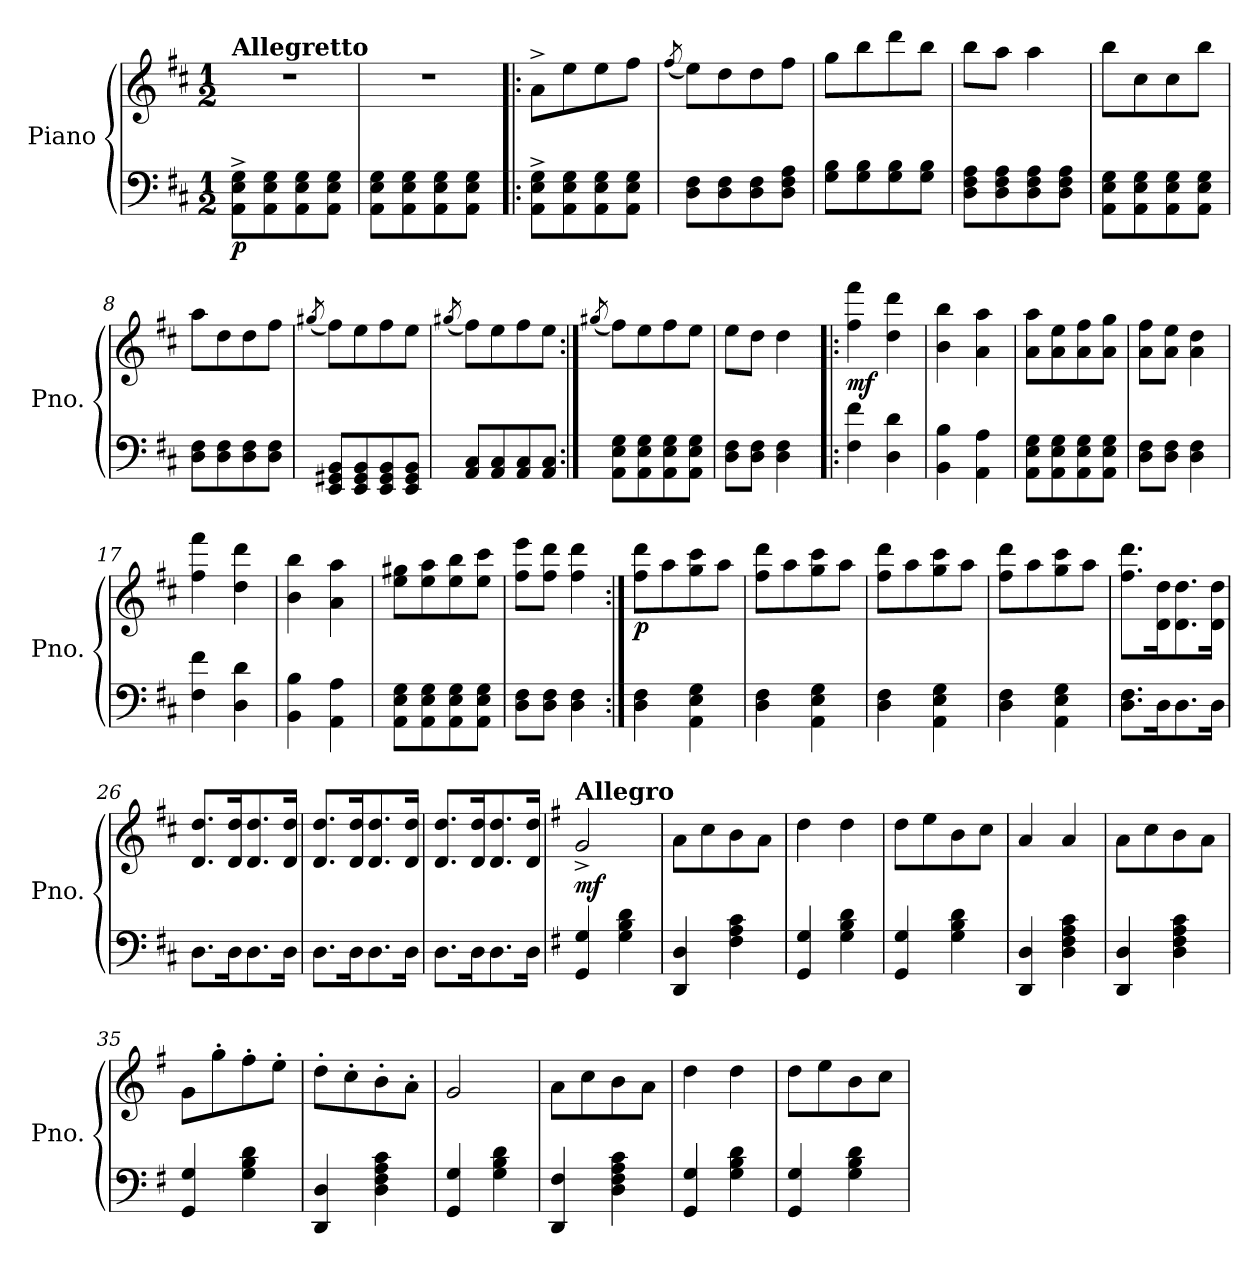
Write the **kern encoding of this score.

**kern	**kern	**dynam
*part1	*part1	*part1
*staff2	*staff1	*staff1/2
*I"Piano	*	*
*I'Pno.	*	*
*clefF4	*clefG2	*
*k[f#c#]	*k[f#c#]	*
*M1/2	*M1/2	*
=1	=1	=1
!	!LO:TX:a:B:t=Allegretto	!
!	!	!LO:DY:b=2
8AA\^ 8E\^ 8G\^L	2r	p
8AA\ 8E\ 8G\	.	.
8AA\ 8E\ 8G\	.	.
8AA\ 8E\ 8G\J	.	.
=2	=2	=2
8AA\ 8E\ 8G\L	2r	.
8AA\ 8E\ 8G\	.	.
8AA\ 8E\ 8G\	.	.
8AA\ 8E\ 8G\J	.	.
=3!|:	=3!|:	=3!|:
8AA\^ 8E\^ 8G\^L	8a^\L	.
8AA\ 8E\ 8G\	8ee\	.
8AA\ 8E\ 8G\	8ee\	.
8AA\ 8E\ 8G\J	8ff#\J	.
=4	=4	=4
.	(<8qff#/	.
8D\ 8F#\L	8ee\L)	.
8D\ 8F#\	8dd\	.
8D\ 8F#\	8dd\	.
8D\ 8F#\ 8A\J	8ff#\J	.
=5	=5	=5
8G\ 8B\L	8gg\L	.
8G\ 8B\	8bb\	.
8G\ 8B\	8ddd\	.
8G\ 8B\J	8bb\J	.
=6	=6	=6
8D\ 8F#\ 8A\L	8bb\L	.
8D\ 8F#\ 8A\	8aa\J	.
8D\ 8F#\ 8A\	4aa\	.
8D\ 8F#\ 8A\J	.	.
=7	=7	=7
8AA\ 8E\ 8G\L	8bb\L	.
8AA\ 8E\ 8G\	8cc#\	.
8AA\ 8E\ 8G\	8cc#\	.
8AA\ 8E\ 8G\J	8bb\J	.
=8	=8	=8
8D\ 8F#\L	8aa\L	.
8D\ 8F#\	8dd\	.
8D\ 8F#\	8dd\	.
8D\ 8F#\J	8ff#\J	.
!!LO:LB:g=z
=9	=9	=9
.	(<8qgg#X/	.
8EE/ 8GG#X/ 8BB/L	8ff#\L)	.
8EE/ 8GG#/ 8BB/	8ee\	.
8EE/ 8GG#/ 8BB/	8ff#\	.
8EE/ 8GG#/ 8BB/J	8ee\J	.
=10	=10	=10
.	(<8qgg#X/	.
8AA/ 8C#/L	8ff#\L)	.
8AA/ 8C#/	8ee\	.
8AA/ 8C#/	8ff#\	.
8AA/ 8C#/J	8ee\J	.
=11:|!	=11:|!	=11:|!
.	(<8qgg#X/	.
8AA\ 8E\ 8G\L	8ff#\L)	.
8AA\ 8E\ 8G\	8ee\	.
8AA\ 8E\ 8G\	8ff#\	.
8AA\ 8E\ 8G\J	8ee\J	.
=12	=12	=12
8D\ 8F#\L	8ee\L	.
8D\ 8F#\J	8dd\J	.
4D\ 4F#\	4dd\	.
=13!|:	=13!|:	=13!|:
!	!	!LO:DY:b
4F#\ 4f#\	4ff#\ 4fff#\	mf
4D\ 4d\	4dd\ 4ddd\	.
=14	=14	=14
4BB\ 4B\	4b\ 4bb\	.
4AA\ 4A\	4a\ 4aa\	.
=15	=15	=15
8AA\ 8E\ 8G\L	8a\ 8aa\L	.
8AA\ 8E\ 8G\	8a\ 8ee\	.
8AA\ 8E\ 8G\	8a\ 8ff#\	.
8AA\ 8E\ 8G\J	8a\ 8gg\J	.
=16	=16	=16
8D\ 8F#\L	8a\ 8ff#\L	.
8D\ 8F#\J	8a\ 8ee\J	.
4D\ 4F#\	4a\ 4dd\	.
=17	=17	=17
4F#\ 4f#\	4ff#\ 4fff#\	.
4D\ 4d\	4dd\ 4ddd\	.
!!LO:PB:g=z
=18	=18	=18
4BB\ 4B\	4b\ 4bb\	.
4AA\ 4A\	4a\ 4aa\	.
=19	=19	=19
8AA\ 8E\ 8G\L	8ee\ 8gg#X\L	.
8AA\ 8E\ 8G\	8ee\ 8aa\	.
8AA\ 8E\ 8G\	8ee\ 8bb\	.
8AA\ 8E\ 8G\J	8ee\ 8ccc#\J	.
=20	=20	=20
8D\ 8F#\L	8ff#\ 8eee\L	.
8D\ 8F#\J	8ff#\ 8ddd\J	.
4D\ 4F#\	4ff#\ 4ddd\	.
=21:|!	=21:|!	=21:|!
!	!	!LO:DY:b
4D\ 4F#\	8ff#\ 8ddd\L	p
.	8aa\	.
4AA\ 4E\ 4G\	8gg\ 8ccc#\	.
.	8aa\J	.
=22	=22	=22
4D\ 4F#\	8ff#\ 8ddd\L	.
.	8aa\	.
4AA\ 4E\ 4G\	8gg\ 8ccc#\	.
.	8aa\J	.
=23	=23	=23
4D\ 4F#\	8ff#\ 8ddd\L	.
.	8aa\	.
4AA\ 4E\ 4G\	8gg\ 8ccc#\	.
.	8aa\J	.
=24	=24	=24
4D\ 4F#\	8ff#\ 8ddd\L	.
.	8aa\	.
4AA\ 4E\ 4G\	8gg\ 8ccc#\	.
.	8aa\J	.
=25	=25	=25
8.D\ 8.F#\L	8.ff#\ 8.ddd\L	.
16D\K	16d\ 16dd\K	.
8.D\	8.d\ 8.dd\	.
16D\Jk	16d\ 16dd\Jk	.
!!LO:LB:g=z
=26	=26	=26
8.D\L	8.d/ 8.dd/L	.
16D\K	16d/ 16dd/K	.
8.D\	8.d/ 8.dd/	.
16D\Jk	16d/ 16dd/Jk	.
=27	=27	=27
8.D\L	8.d/ 8.dd/L	.
16D\K	16d/ 16dd/K	.
8.D\	8.d/ 8.dd/	.
16D\Jk	16d/ 16dd/Jk	.
=28	=28	=28
8.D\L	8.d/ 8.dd/L	.
16D\K	16d/ 16dd/K	.
8.D\	8.d/ 8.dd/	.
16D\Jk	16d/ 16dd/Jk	.
=29	=29	=29
*k[f#]	*k[f#]	*
!	!LO:TX:a:B:t=Allegro	!
!	!	!LO:DY:b
4GG/ 4G/	2g^/	mf
4G\ 4B\ 4d\	.	.
=30	=30	=30
4DD/ 4D/	8a\L	.
.	8cc\	.
4F#\ 4A\ 4c\	8b\	.
.	8a\J	.
=31	=31	=31
4GG/ 4G/	4dd\	.
4G\ 4B\ 4d\	4dd\	.
=32	=32	=32
4GG/ 4G/	8dd\L	.
.	8ee\	.
4G\ 4B\ 4d\	8b\	.
.	8cc\J	.
=33	=33	=33
4DD/ 4D/	4a/	.
4D\ 4F#\ 4A\ 4c\	4a/	.
=34	=34	=34
4DD/ 4D/	8a\L	.
.	8cc\	.
4D\ 4F#\ 4A\ 4c\	8b\	.
.	8a\J	.
=35	=35	=35
4GG/ 4G/	8g\L	.
.	8gg'\	.
4G\ 4B\ 4d\	8ff#'\	.
.	8ee'\J	.
!!LO:LB:g=z
=36	=36	=36
4DD/ 4D/	8dd'\L	.
.	8cc'\	.
4D\ 4F#\ 4A\ 4c\	8b'\	.
.	8a'\J	.
=37	=37	=37
4GG/ 4G/	2g/	.
4G\ 4B\ 4d\	.	.
=38	=38	=38
4DD/ 4F#/	8a\L	.
.	8cc\	.
4D\ 4F#\ 4A\ 4c\	8b\	.
.	8a\J	.
=39	=39	=39
4GG/ 4G/	4dd\	.
4G\ 4B\ 4d\	4dd\	.
=40	=40	=40
4GG/ 4G/	8dd\L	.
.	8ee\	.
4G\ 4B\ 4d\	8b\	.
.	8cc\J	.
=	=	=
*-	*-	*-
